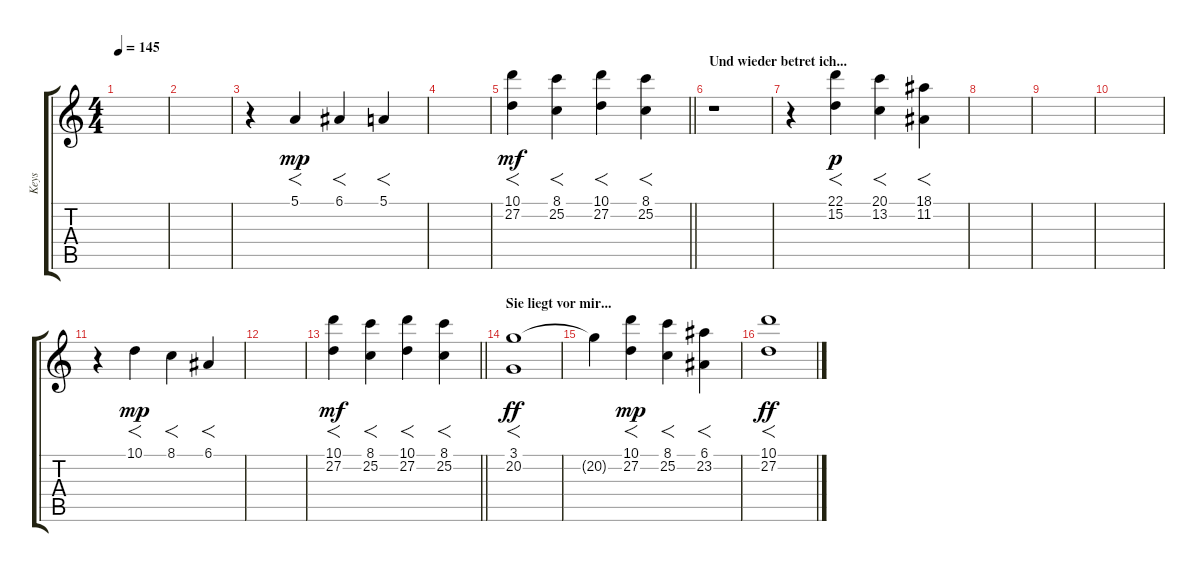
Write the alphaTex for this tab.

\track ("Keys" "Keys") {instrument pad2warm}
\staff {score tabs}
\tuning (E4 B3 G3 D3 A2 E2) {hide}
\ts (4 4)
\tempo 145
\clef g2
\ks c
|
|
r.4 5.1.4{f dy mp} 6.1.4{f} 5.1.4{f} |
|
\barLineRight lightlight
(10.1 27.2).4{f dy mf} (8.1 25.2).4{f} (10.1 27.2).4{f} (8.1 25.2).4{f} |
\section ("" "Und wieder betret ich...")
r.1 |
r.4 (22.1 15.2).4{f dy p} (20.1 13.2).4{f} (18.1 11.2).4{f} |
|
|
|
r.4 10.1.4{f dy mp} 8.1.4{f} 6.1.4{f} |
|
\barLineRight lightlight
(10.1 27.2).4{f dy mf} (8.1 25.2).4{f} (10.1 27.2).4{f} (8.1 25.2).4{f} |
\section ("" "Sie liegt vor mir...")
(3.1 20.2).1{f dy ff} |
20.2{t}.4 (10.1 27.2).4{f dy mp} (8.1 25.2).4{f} (6.1 23.2).4{f} |
(10.1 27.2).1{f dy ff}
